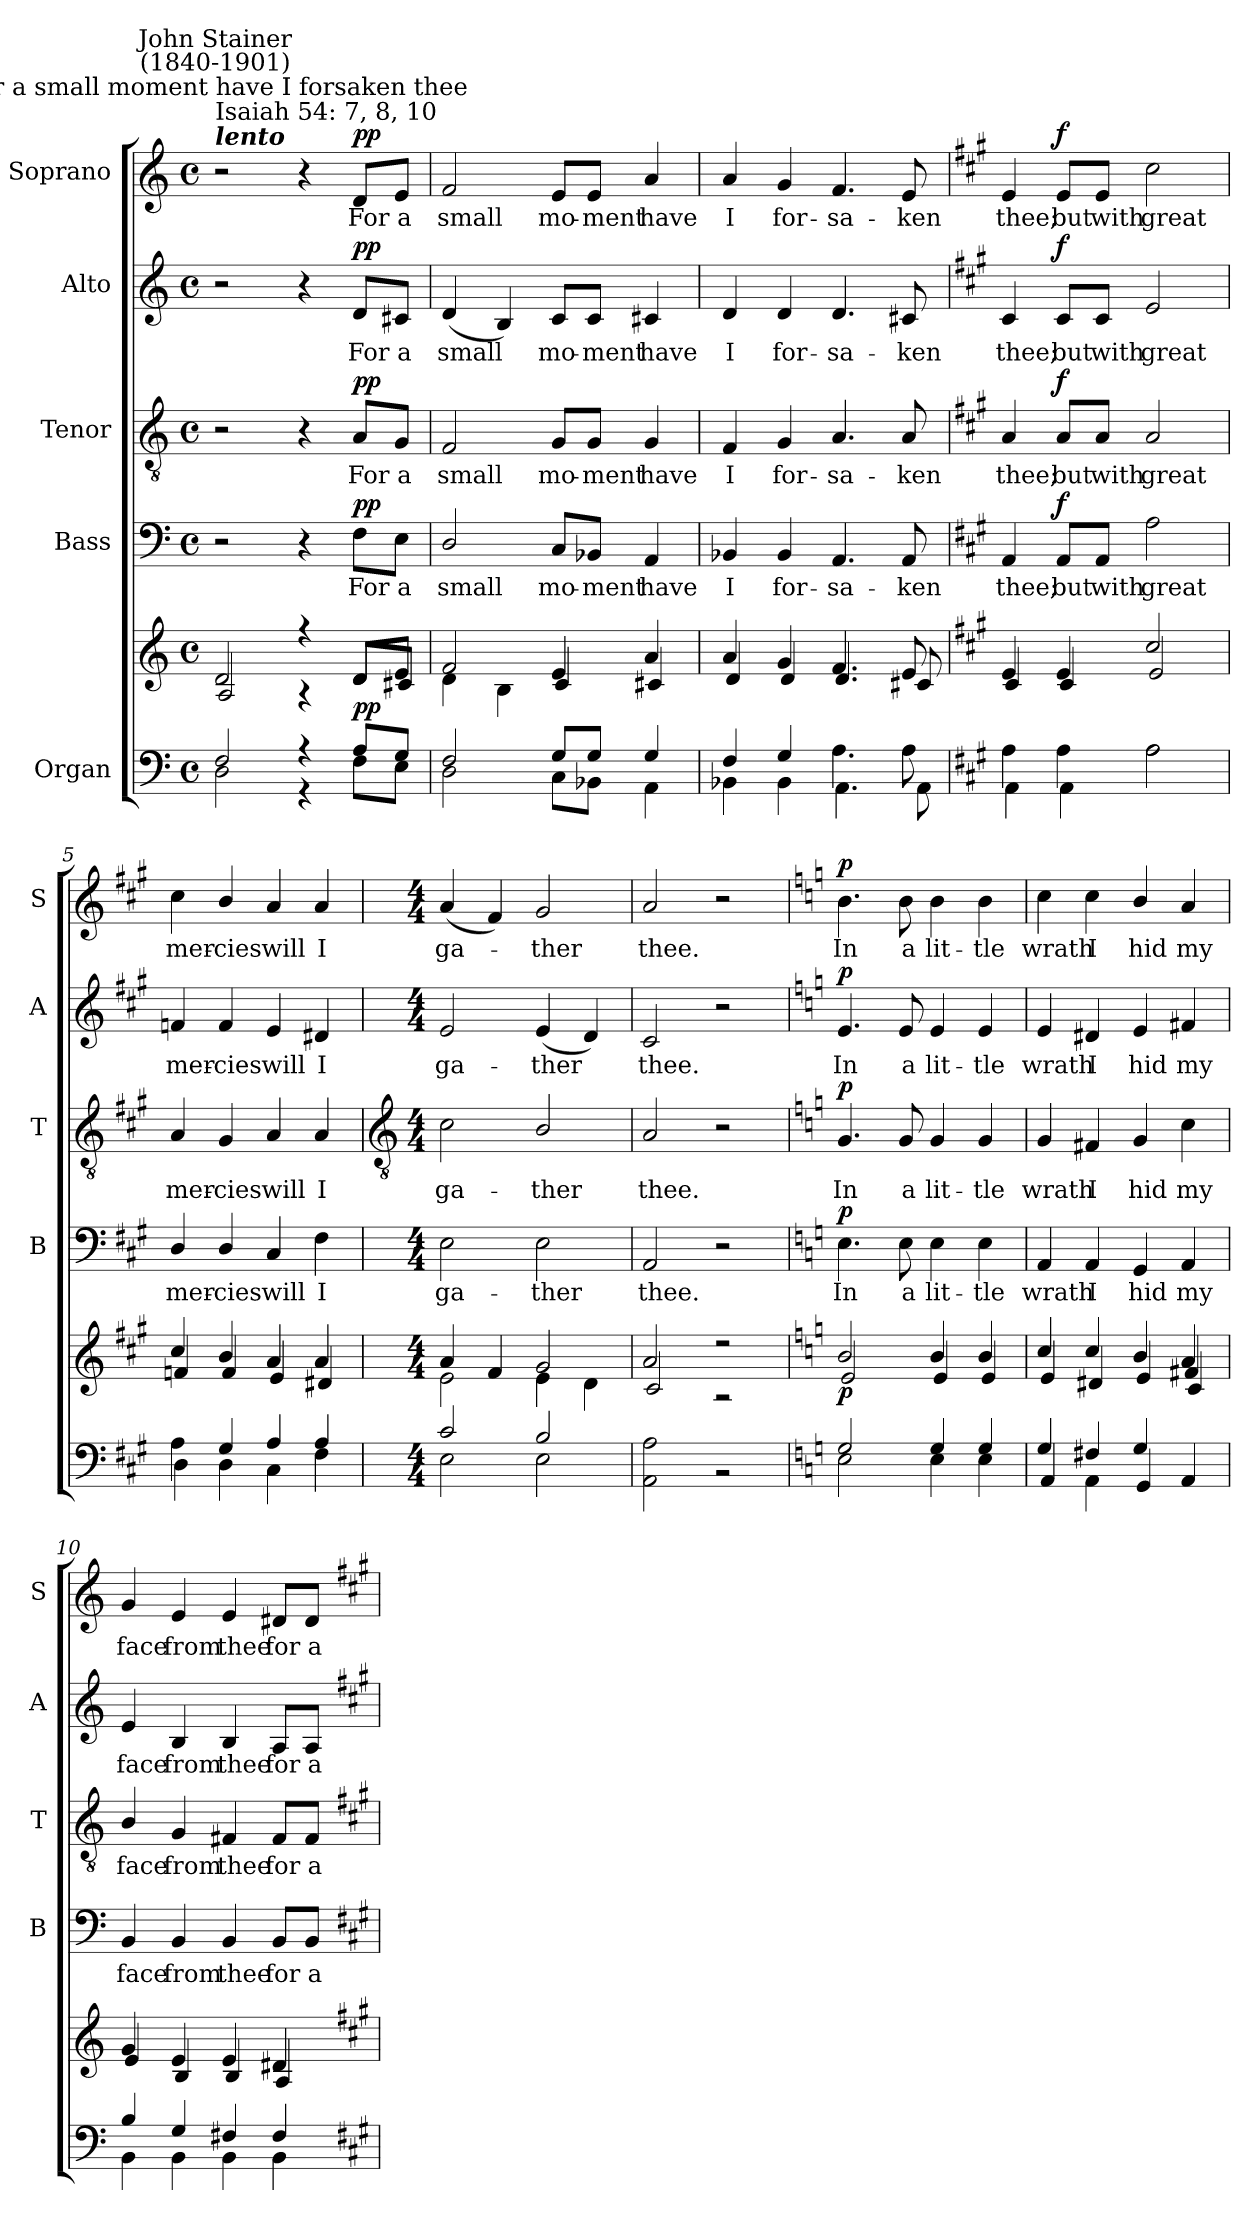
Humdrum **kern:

**kern	**kern	**dynam	**kern	**text	**dynam	**kern	**text	**dynam	**kern	**text	**dynam	**kern	**text	**dynam
*part5	*part5	*part5	*part4	*part4	*part4	*part3	*part3	*part3	*part2	*part2	*part2	*part1	*part1	*part1
*staff6	*staff5	*staff5/6	*staff4	*staff4	*staff4	*staff3	*staff3	*staff3	*staff2	*staff2	*staff2	*staff1	*staff1	*staff1
*I"Organ	*	*	*I"Bass	*	*	*I"Tenor	*	*	*I"Alto	*	*	*I"Soprano	*	*
*	*	*	*I'B	*	*	*I'T	*	*	*I'A	*	*	*I'S	*	*
*clefF4	*clefG2	*	*clefF4	*	*	*clefGv2	*	*	*clefG2	*	*	*clefG2	*	*
*k[]	*k[]	*	*k[]	*	*	*k[]	*	*	*k[]	*	*	*k[]	*	*
*C:	*C:	*	*C:	*	*	*C:	*	*	*C:	*	*	*C:	*	*
*M4/4	*M4/4	*	*M4/4	*	*	*M4/4	*	*	*M4/4	*	*	*M4/4	*	*
*met(c)	*met(c)	*	*met(c)	*	*	*met(c)	*	*	*met(c)	*	*	*met(c)	*	*
*MM60	*MM60	*	*MM60	*	*	*MM60	*	*	*MM60	*	*	*MM60	*	*
=1	=1	=1	=1	=1	=1	=1	=1	=1	=1	=1	=1	=1	=1	=1
*^	*^	*	*	*	*	*	*	*	*	*	*	*	*	*
!	!	!	!	!	!	!	!	!	!	!	!	!	!	!LO:TX:a:Bi:t=lento	!	!
!	!	!	!	!	!	!	!	!	!	!	!	!	!	!LO:TX:a:t=Isaiah 54&colon; 7, 8, 10	!	!
!	!	!	!	!	!	!	!	!	!	!	!	!	!	!LO:TX:a:cj:t=For a small moment have I forsaken thee	!	!
!	!	!	!	!	!	!	!	!	!	!	!	!	!	!LO:TX:a:cj:t=John Stainer\n(1840-1901)	!	!
2F	2D	2d/	2A/	.	2r	.	.	2r	.	.	2r	.	.	2r	.	.
4r	4r	4r	4r	.	4r	.	.	4r	.	.	4r	.	.	4r	.	.
!	!	!	!	!LO:DY:b	!	!LO:LY:b	!LO:DY:b	!	!LO:LY:b	!LO:DY:b	!	!LO:LY:b	!LO:DY:b	!	!LO:LY:b	!LO:DY:b
8AL	8FL	8d/L	8d/L	pp	8F\L	For	pp	8A/L	For	pp	8d/L	For	pp	8d/L	For	pp
!	!	!	!	!	!	!LO:LY:b	!	!	!LO:LY:b	!	!	!LO:LY:b	!	!	!LO:LY:b	!
8GJ	8EJ	8e/J	8c#X/J	.	8E\J	a	.	8G/J	a	.	8c#X/J	a	.	8e/J	a	.
=2	=2	=2	=2	=2	=2	=2	=2	=2	=2	=2	=2	=2	=2	=2	=2	=2
!	!	!	!	!	!	!LO:LY:b	!	!	!LO:LY:b	!	!	!LO:LY:b	!	!	!LO:LY:b	!
2F	2D	2f/	4d\	.	2D/	small	.	2F	small	.	(<4d	small	.	2f	small	.
.	.	.	4B\	.	.	.	.	.	.	.	4B)	.	.	.	.	.
!	!	!	!	!	!	!LO:LY:b	!	!	!LO:LY:b	!	!	!LO:LY:b	!	!	!LO:LY:b	!
8GL	8C\L	4e/	4c/	.	8C/L	mo-	.	8G/L	mo-	.	8c/L	mo-	.	8e/L	mo-	.
!	!	!	!	!	!	!LO:LY:b	!	!	!LO:LY:b	!	!	!LO:LY:b	!	!	!LO:LY:b	!
8GJ	8BB-X\J	.	.	.	8BB-X/J	-ment	.	8G/J	-ment	.	8c/J	-ment	.	8e/J	-ment	.
!	!	!	!	!	!	!LO:LY:b	!	!	!LO:LY:b	!	!	!LO:LY:b	!	!	!LO:LY:b	!
4G	4AA\	4a/	4c#X/	.	4AA	have	.	4G	have	.	4c#X	have	.	4a/	have	.
=3	=3	=3	=3	=3	=3	=3	=3	=3	=3	=3	=3	=3	=3	=3	=3	=3
!	!	!	!	!	!	!LO:LY:b	!	!	!LO:LY:b	!	!	!LO:LY:b	!	!	!LO:LY:b	!
4F	4BB-X\	4a/	4d/	.	4BB-X	I	.	4F	I	.	4d	I	.	4a/	I	.
!	!	!	!	!	!	!LO:LY:b	!	!	!LO:LY:b	!	!	!LO:LY:b	!	!	!LO:LY:b	!
4G	4BB-\	4g/	4d/	.	4BB-	for-	.	4G	for-	.	4d	for-	.	4g	for-	.
!	!	!	!	!	!	!LO:LY:b	!	!	!LO:LY:b	!	!	!LO:LY:b	!	!	!LO:LY:b	!
4.A\	4.AA\	4.f/	4.d/	.	4.AA	-sa-	.	4.A/	-sa-	.	4.d	-sa-	.	4.f	-sa-	.
!	!	!	!	!	!	!LO:LY:b	!	!	!LO:LY:b	!	!	!LO:LY:b	!	!	!LO:LY:b	!
8A\	8AA\	8e/	8c#X/	.	8AA	-ken	.	8A/	-ken	.	8c#X	-ken	.	8e	-ken	.
=4	=4	=4	=4	=4	=4	=4	=4	=4	=4	=4	=4	=4	=4	=4	=4	=4
*k[f#c#g#]	*	*k[f#c#g#]	*	*	*k[f#c#g#]	*	*	*k[f#c#g#]	*	*	*k[f#c#g#]	*	*	*k[f#c#g#]	*	*
*A:	*	*A:	*	*	*A:	*	*	*A:	*	*	*A:	*	*	*A:	*	*
!	!	!	!	!	!	!LO:LY:b	!	!	!LO:LY:b	!	!	!LO:LY:b	!	!	!LO:LY:b	!
4A\	4AA\	4e/	4c#/	.	4AA	thee;	.	4A/	thee;	.	4c#	thee;	.	4e	thee;	.
!	!	!	!	!	!	!LO:LY:b	!LO:DY:b	!	!LO:LY:b	!LO:DY:b	!	!LO:LY:b	!LO:DY:b	!	!LO:LY:b	!LO:DY:b
4A\	4AA\	4e/	4c#/	.	8AA/L	but	f	8A/L	but	f	8c#/L	but	f	8e/L	but	f
!	!	!	!	!	!	!LO:LY:b	!	!	!LO:LY:b	!	!	!LO:LY:b	!	!	!LO:LY:b	!
.	.	.	.	.	8AA/J	with	.	8A/J	with	.	8c#/J	with	.	8e/J	with	.
!	!	!	!	!	!	!LO:LY:b	!	!	!LO:LY:b	!	!	!LO:LY:b	!	!	!LO:LY:b	!
2A\	2A	2cc#/	2e/	.	2A	great	.	2A/	great	.	2e	great	.	2cc#	great	.
=5	=5	=5	=5	=5	=5	=5	=5	=5	=5	=5	=5	=5	=5	=5	=5	=5
!	!	!	!	!	!	!LO:LY:b	!	!	!LO:LY:b	!	!	!LO:LY:b	!	!	!LO:LY:b	!
4A\	4D	4cc#/	4fn/	.	4D/	mer-	.	4A/	mer-	.	4fn	mer-	.	4cc#	mer-	.
!	!	!	!	!	!	!LO:LY:b	!	!	!LO:LY:b	!	!	!LO:LY:b	!	!	!LO:LY:b	!
4G#	4D	4b/	4f/	.	4D/	-cies	.	4G#	-cies	.	4f	-cies	.	4b/	-cies	.
!	!	!	!	!	!	!LO:LY:b	!	!	!LO:LY:b	!	!	!LO:LY:b	!	!	!LO:LY:b	!
4A	4C#\	4a/	4e/	.	4C#	will	.	4A	will	.	4e	will	.	4a/	will	.
!	!	!	!	!	!	!LO:LY:b	!	!	!LO:LY:b	!	!	!LO:LY:b	!	!	!LO:LY:b	!
4A	4F#	4a/	4d#X/	.	4F#	I	.	4A	I	.	4d#X	I	.	4a/	I	.
!!LO:LB:g=z
=6	=6	=6	=6	=6	=6	=6	=6	=6	=6	=6	=6	=6	=6	=6	=6	=6
*	*	*	*	*	*	*	*	*clefGv2	*	*	*	*	*	*	*	*
*M4/4	*	*M4/4	*	*	*M4/4	*	*	*M4/4	*	*	*M4/4	*	*	*M4/4	*	*
!	!	!	!	!	!	!LO:LY:b	!	!	!LO:LY:b	!	!	!LO:LY:b	!	!	!LO:LY:b	!
2c#	2E	4a/	2e\	.	2E	ga-	.	2c#	ga-	.	2e	ga-	.	(<4a/	ga-	.
.	.	4f#/	.	.	.	.	.	.	.	.	.	.	.	4f#)	.	.
!	!	!	!	!	!	!LO:LY:b	!	!	!LO:LY:b	!	!	!LO:LY:b	!	!	!LO:LY:b	!
2B	2E	2g#/	4e\	.	2E	-ther	.	2B/	-ther	.	(<4e	-ther	.	2g#	ther	.
.	.	.	4d\	.	.	.	.	.	.	.	4d)	.	.	.	.	.
=7	=7	=7	=7	=7	=7	=7	=7	=7	=7	=7	=7	=7	=7	=7	=7	=7
!	!	!	!	!	!	!LO:LY:b	!	!	!LO:LY:b	!	!	!LO:LY:b	!	!	!LO:LY:b	!
1ryy	2AA 2A	2a/	2c#/	.	2AA	thee.	.	2A/	thee.	.	2c#	thee.	.	2a/	thee.	.
.	2r	2r	2r	.	2r	.	.	2r	.	.	2r	.	.	2r	.	.
=8	=8	=8	=8	=8	=8	=8	=8	=8	=8	=8	=8	=8	=8	=8	=8	=8
*k[]	*	*k[]	*	*	*k[]	*	*	*k[]	*	*	*k[]	*	*	*k[]	*	*
*C:	*	*C:	*	*	*C:	*	*	*C:	*	*	*C:	*	*	*C:	*	*
!	!	!	!	!LO:DY:b	!	!LO:LY:b	!LO:DY:b	!	!LO:LY:b	!LO:DY:b	!	!LO:LY:b	!LO:DY:b	!	!LO:LY:b	!LO:DY:b
2G	2E	2b/	2e/	p	4.E	In	p	4.G	In	p	4.e	In	p	4.b	In	p
!	!	!	!	!	!	!LO:LY:b	!	!	!LO:LY:b	!	!	!LO:LY:b	!	!	!LO:LY:b	!
.	.	.	.	.	8E	a	.	8G	a	.	8e	a	.	8b	a	.
!	!	!	!	!	!	!LO:LY:b	!	!	!LO:LY:b	!	!	!LO:LY:b	!	!	!LO:LY:b	!
4G	4E	4b/	4e/	.	4E	lit-	.	4G	lit-	.	4e	lit-	.	4b	lit-	.
!	!	!	!	!	!	!LO:LY:b	!	!	!LO:LY:b	!	!	!LO:LY:b	!	!	!LO:LY:b	!
4G	4E	4b/	4e/	.	4E	-tle	.	4G	-tle	.	4e	-tle	.	4b	-tle	.
=9	=9	=9	=9	=9	=9	=9	=9	=9	=9	=9	=9	=9	=9	=9	=9	=9
*	*	*	*^	*	*	*	*	*	*	*	*	*	*	*	*	*
!	!	!	!	!	!	!	!LO:LY:b	!	!	!LO:LY:b	!	!	!LO:LY:b	!	!	!LO:LY:b	!
4G/	4AA/	4cc/	4e/	2.ryy	.	4AA	wrath	.	4G	wrath	.	4e	wrath	.	4cc	wrath	.
!	!	!	!	!	!	!	!LO:LY:b	!	!	!LO:LY:b	!	!	!LO:LY:b	!	!	!LO:LY:b	!
4F#X	4AA\	4cc/	4d#X/	.	.	4AA	I	.	4F#X	I	.	4d#X	I	.	4cc	I	.
!	!	!	!	!	!	!	!LO:LY:b	!	!	!LO:LY:b	!	!	!LO:LY:b	!	!	!LO:LY:b	!
4G/	4GG/	4b/	4e/	.	.	4GG	hid	.	4G	hid	.	4e	hid	.	4b/	hid	.
!	!	!	!	!	!	!	!LO:LY:b	!	!	!LO:LY:b	!	!	!LO:LY:b	!	!	!LO:LY:b	!
4ryy	4AA	4a/	4f#X/	4c/	.	4AA	my	.	4c	my	.	4f#X	my	.	4a/	my	.
=10	=10	=10	=10	=10	=10	=10	=10	=10	=10	=10	=10	=10	=10	=10	=10	=10	=10
!	!	!	!	!	!	!	!LO:LY:b	!	!	!LO:LY:b	!	!	!LO:LY:b	!	!	!LO:LY:b	!
*	*	*	*v	*v	*	*	*	*	*	*	*	*	*	*	*	*	*
4B	4BB\	4g/	4e/	.	4BB	face	.	4B/	face	.	4e	face	.	4g	face	.
!	!	!	!	!	!	!LO:LY:b	!	!	!LO:LY:b	!	!	!LO:LY:b	!	!	!LO:LY:b	!
4G	4BB\	4e/	4B/	.	4BB	from	.	4G	from	.	4B	from	.	4e	from	.
!	!	!	!	!	!	!LO:LY:b	!	!	!LO:LY:b	!	!	!LO:LY:b	!	!	!LO:LY:b	!
4F#X	4BB\	4e/	4B/	.	4BB	thee	.	4F#X	thee	.	4B	thee	.	4e	thee	.
!	!	!	!	!	!	!LO:LY:b	!	!	!LO:LY:b	!	!	!LO:LY:b	!	!	!LO:LY:b	!
4F#	4BB\	4d#X/	4A/	.	8BB/L	for	.	8F#/L	for	.	8A/L	for	.	8d#X/L	for	.
!	!	!	!	!	!	!LO:LY:b	!	!	!LO:LY:b	!	!	!LO:LY:b	!	!	!LO:LY:b	!
.	.	.	.	.	8BB/J	a	.	8F#/J	a	.	8A/J	a	.	8d#/J	a	.
*v	*v	*	*	*	*	*	*	*	*	*	*	*	*	*	*	*
*	*v	*v	*	*	*	*	*	*	*	*	*	*	*	*	*
*k[f#c#g#]	*k[f#c#g#]	*	*k[f#c#g#]	*	*	*k[f#c#g#]	*	*	*k[f#c#g#]	*	*	*k[f#c#g#]	*	*
*A:	*A:	*	*A:	*	*	*A:	*	*	*A:	*	*	*A:	*	*
=	=	=	=	=	=	=	=	=	=	=	=	=	=	=
*-	*-	*-	*-	*-	*-	*-	*-	*-	*-	*-	*-	*-	*-	*-
